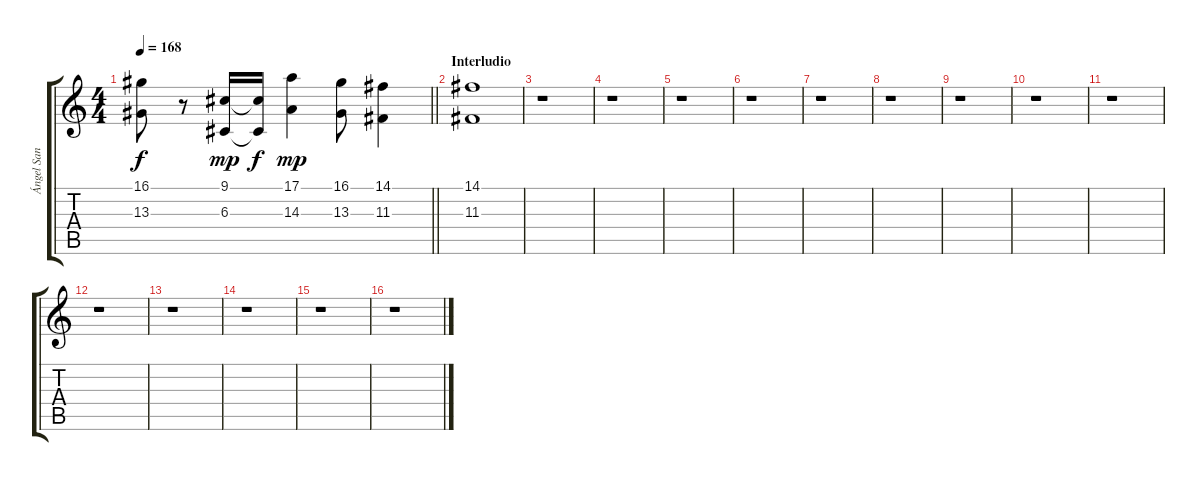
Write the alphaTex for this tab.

\track ("Ángel San Juan (Voz)" "Ángel San ") {instrument lead2sawtooth}
\staff {score tabs}
\tuning (E4 B3 G3 D3 A2 E2) {hide}
\ts (4 4)
\tempo 168
\clef g2
\barLineRight lightlight
\ks c
(16.1{t} 13.3{t}).8{dy f} r.8 (9.1 6.3).16{dy mp} (9.1{t} 6.3{t}).16{dy f} (17.1 14.3).4{dy mp} (16.1 13.3).8 (14.1 11.3).4 |
\section ("" "Interludio")
(14.1 11.3).1 |
r.1 |
r.1 |
r.1 |
r.1 |
r.1 |
r.1 |
r.1 |
r.1 |
r.1 |
r.1 |
r.1 |
r.1 |
r.1 |
r.1
